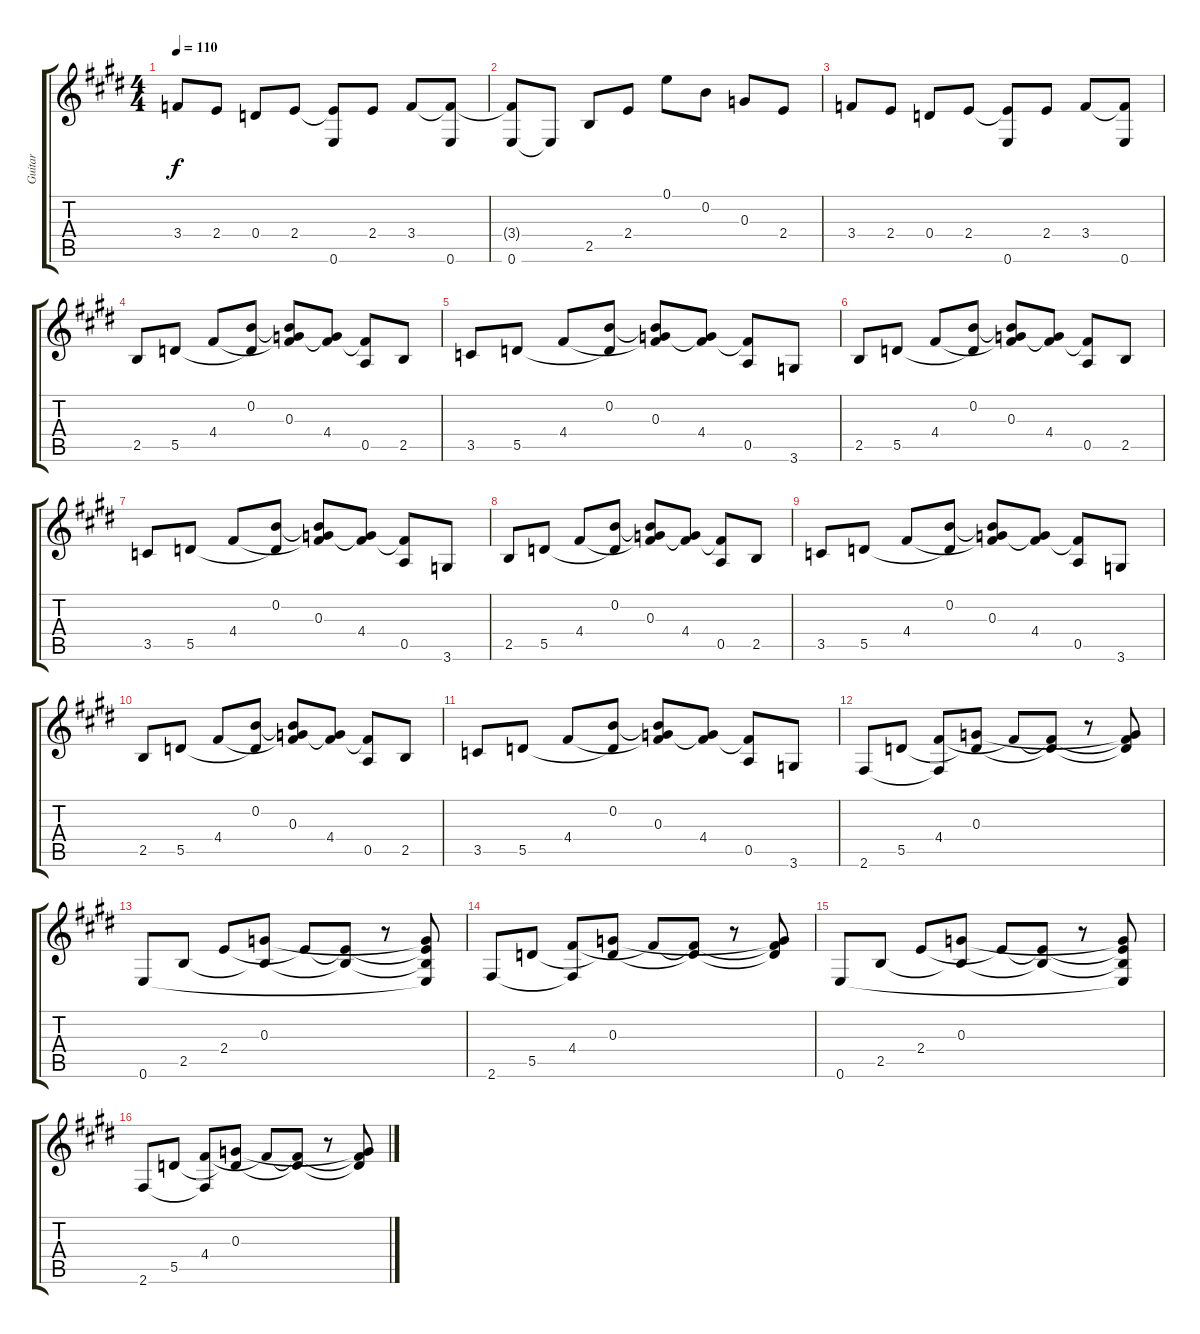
\track ("Guitar" "Guitar") {instrument distortionguitar}
\staff {score tabs}
\tuning (E4 B3 G3 D3 A2 E2) {hide}
\ts (4 4)
\tempo 110
\clef g2
\ks e
3.4.8{dy f} 2.4.8 0.4.8 2.4.8 (2.4{t} 0.6).8 2.4.8 3.4.8 (3.4{t} 0.6).8 |
(3.4{t} 0.6).8 0.6{t}.8 2.5.8 2.4.8 0.1.8 0.2.8 0.3.8 2.4.8 |
3.4.8 2.4.8 0.4.8 2.4.8 (2.4{t} 0.6).8 2.4.8 3.4.8 (3.4{t} 0.6).8 |
2.5.8 5.5.8 4.4.8 (0.2 5.5{t}).8 (0.2{t} 0.3 4.4{t}).8 (0.3{t} 4.4).8 (4.4{t} 0.5).8 2.5.8 |
3.5.8 5.5.8 4.4.8 (0.2 5.5{t}).8 (0.2{t} 0.3 4.4{t}).8 (0.3{t} 4.4).8 (4.4{t} 0.5).8 3.6.8 |
2.5.8 5.5.8 4.4.8 (0.2 5.5{t}).8 (0.2{t} 0.3 4.4{t}).8 (0.3{t} 4.4).8 (4.4{t} 0.5).8 2.5.8 |
3.5.8 5.5.8 4.4.8 (0.2 5.5{t}).8 (0.2{t} 0.3 4.4{t}).8 (0.3{t} 4.4).8 (4.4{t} 0.5).8 3.6.8 |
2.5.8 5.5.8 4.4.8 (0.2 5.5{t}).8 (0.2{t} 0.3 4.4{t}).8 (0.3{t} 4.4).8 (4.4{t} 0.5).8 2.5.8 |
3.5.8 5.5.8 4.4.8 (0.2 5.5{t}).8 (0.2{t} 0.3 4.4{t}).8 (0.3{t} 4.4).8 (4.4{t} 0.5).8 3.6.8 |
2.5.8 5.5.8 4.4.8 (0.2 5.5{t}).8 (0.2{t} 0.3 4.4{t}).8 (0.3{t} 4.4).8 (4.4{t} 0.5).8 2.5.8 |
3.5.8 5.5.8 4.4.8 (0.2 5.5{t}).8 (0.2{t} 0.3 4.4{t}).8 (0.3{t} 4.4).8 (4.4{t} 0.5).8 3.6.8 |
2.6.8 5.5.8 (4.4 2.6{t}).8 (0.3 5.5{t}).8 4.4{t}.8 (4.4{t} 5.5{t}).8 r.8 (0.3{t} 4.4{t} 5.5{t}).8 |
0.6.8 2.5.8 2.4.8 (0.3 2.5{t}).8 2.4{t}.8 (2.4{t} 2.5{t}).8 r.8 (0.3{t} 2.4{t} 2.5{t} 0.6{t}).8 |
2.6.8 5.5.8 (4.4 2.6{t}).8 (0.3 5.5{t}).8 4.4{t}.8 (4.4{t} 5.5{t}).8 r.8 (0.3{t} 4.4{t} 5.5{t}).8 |
0.6.8 2.5.8 2.4.8 (0.3 2.5{t}).8 2.4{t}.8 (2.4{t} 2.5{t}).8 r.8 (0.3{t} 2.4{t} 2.5{t} 0.6{t}).8 |
2.6.8 5.5.8 (4.4 2.6{t}).8 (0.3 5.5{t}).8 4.4{t}.8 (4.4{t} 5.5{t}).8 r.8 (0.3{t} 4.4{t} 5.5{t}).8
